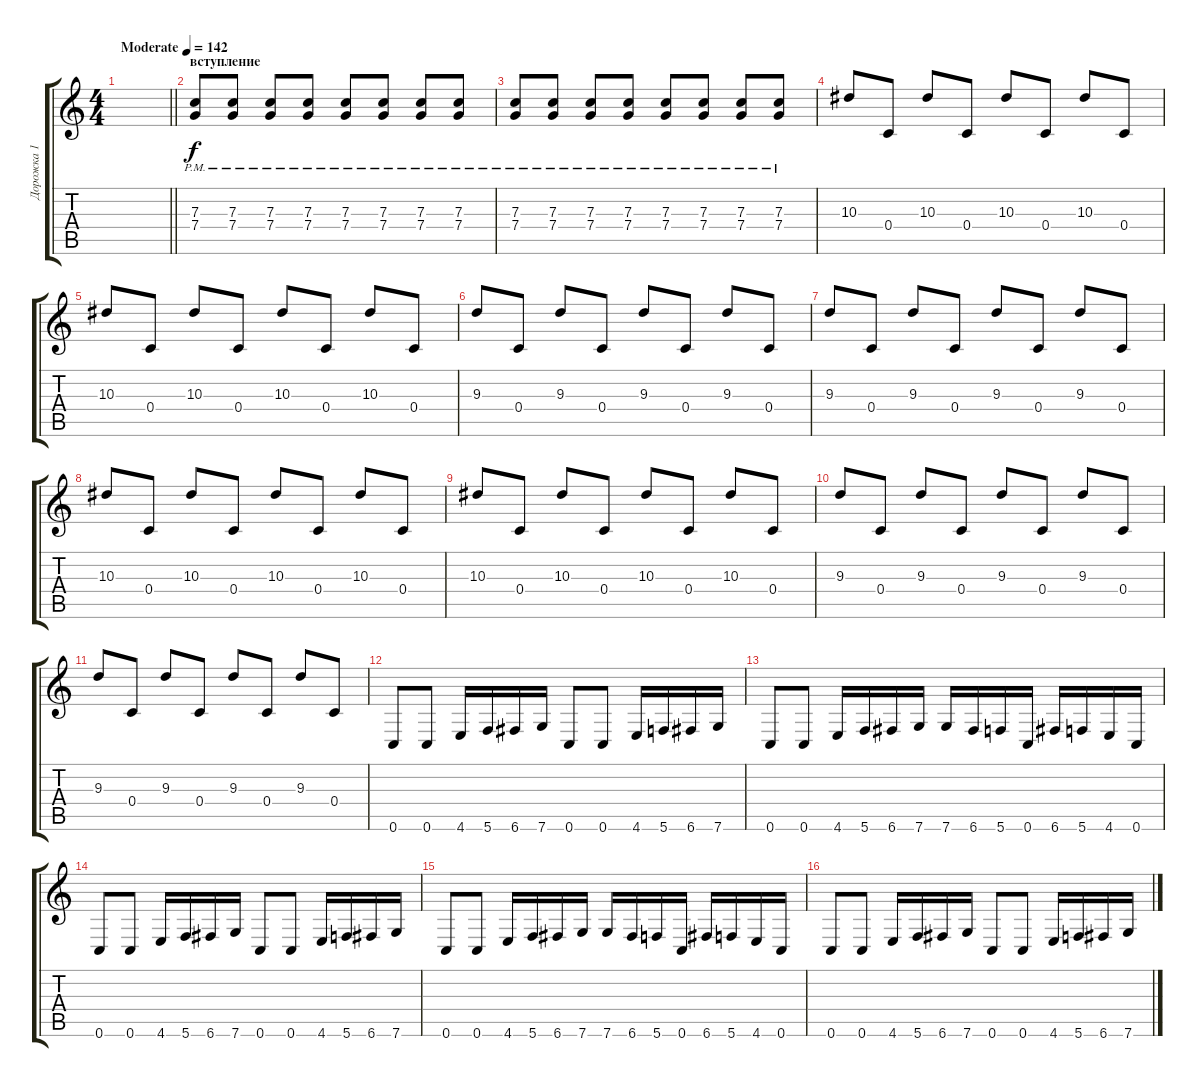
\track ("Дорожка 1" "Дорожка 1") {instrument distortionguitar}
\staff {score tabs}
\tuning (D4 A3 F3 C3 G2 C2) {hide}
\ts (4 4)
\tempo (142 "Moderate")
\clef g2
\barLineRight lightlight
\ks c
|
\section ("" "вступление")
(7.3{pm} 7.4{pm}).8 (7.3{pm} 7.4{pm}).8 (7.3{pm} 7.4{pm}).8 (7.3{pm} 7.4{pm}).8 (7.3{pm} 7.4{pm}).8 (7.3{pm} 7.4{pm}).8 (7.3{pm} 7.4{pm}).8 (7.3{pm} 7.4{pm}).8 |
(7.3{pm} 7.4{pm}).8 (7.3{pm} 7.4{pm}).8 (7.3{pm} 7.4{pm}).8 (7.3{pm} 7.4{pm}).8 (7.3{pm} 7.4{pm}).8 (7.3{pm} 7.4{pm}).8 (7.3{pm} 7.4{pm}).8 (7.3{pm} 7.4{pm}).8 |
10.3.8 0.4.8 10.3.8 0.4.8 10.3.8 0.4.8 10.3.8 0.4.8 |
10.3.8 0.4.8 10.3.8 0.4.8 10.3.8 0.4.8 10.3.8 0.4.8 |
9.3.8 0.4.8 9.3.8 0.4.8 9.3.8 0.4.8 9.3.8 0.4.8 |
9.3.8 0.4.8 9.3.8 0.4.8 9.3.8 0.4.8 9.3.8 0.4.8 |
10.3.8 0.4.8 10.3.8 0.4.8 10.3.8 0.4.8 10.3.8 0.4.8 |
10.3.8 0.4.8 10.3.8 0.4.8 10.3.8 0.4.8 10.3.8 0.4.8 |
9.3.8 0.4.8 9.3.8 0.4.8 9.3.8 0.4.8 9.3.8 0.4.8 |
9.3.8 0.4.8 9.3.8 0.4.8 9.3.8 0.4.8 9.3.8 0.4.8 |
0.6.8 0.6.8 4.6.16 5.6.16 6.6.16 7.6.16 0.6.8 0.6.8 4.6.16 5.6.16 6.6.16 7.6.16 |
0.6.8 0.6.8 4.6.16 5.6.16 6.6.16 7.6.16 7.6.16 6.6.16 5.6.16 0.6.16 6.6.16 5.6.16 4.6.16 0.6.16 |
0.6.8 0.6.8 4.6.16 5.6.16 6.6.16 7.6.16 0.6.8 0.6.8 4.6.16 5.6.16 6.6.16 7.6.16 |
0.6.8 0.6.8 4.6.16 5.6.16 6.6.16 7.6.16 7.6.16 6.6.16 5.6.16 0.6.16 6.6.16 5.6.16 4.6.16 0.6.16 |
0.6.8 0.6.8 4.6.16 5.6.16 6.6.16 7.6.16 0.6.8 0.6.8 4.6.16 5.6.16 6.6.16 7.6.16
